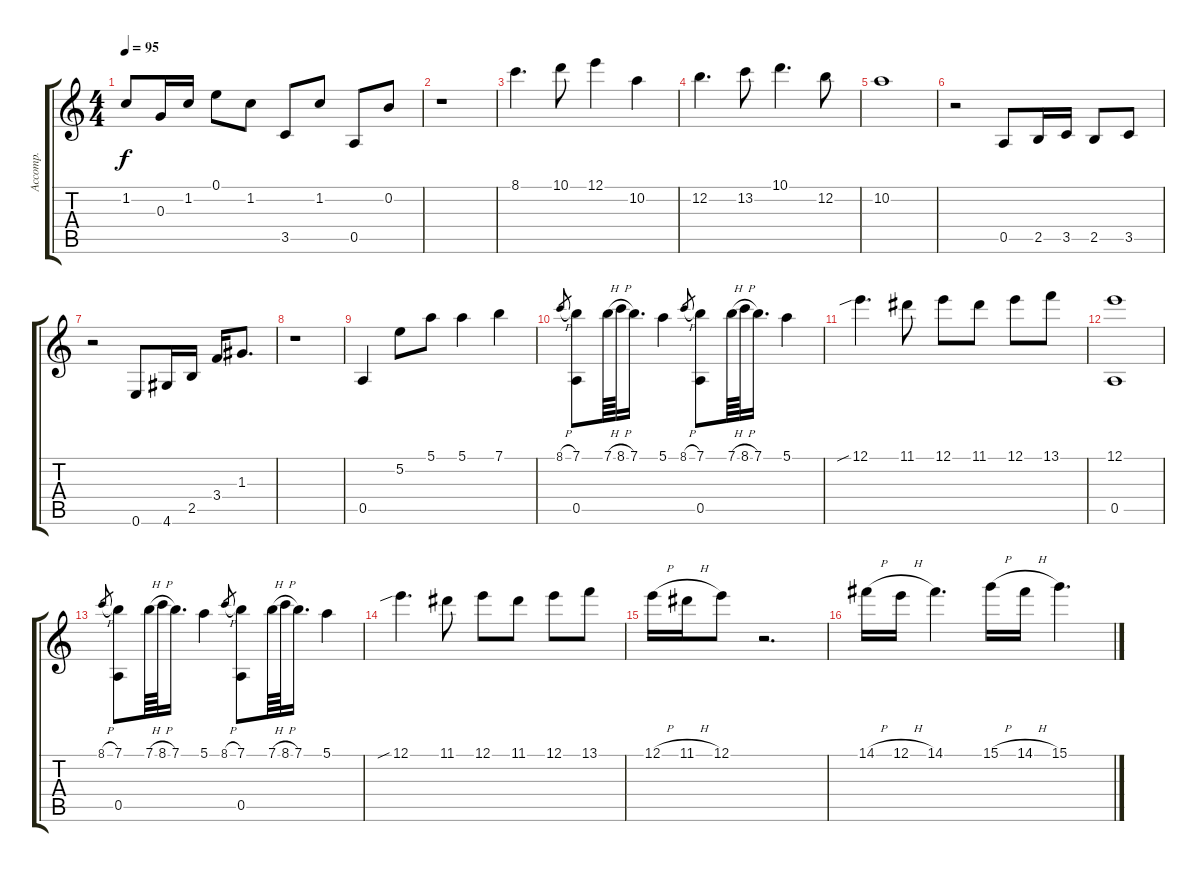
\track ("Accomp." "Accomp.") {instrument acousticguitarnylon}
\staff {score tabs}
\tuning (E4 B3 G3 D3 A2 E2) {hide}
\ts (4 4)
\tempo 95
\clef g2
\ks aminor
1.2.8{dy f} 0.3.16 1.2.16 0.1.8 1.2.8 3.5.8 1.2.8 0.5.8 0.2.8 |
r.1 |
8.1.4{d} 10.1.8 12.1.4 10.2.4 |
12.2.4{d} 13.2.8 10.1.4{d} 12.2.8 |
10.2.1 |
r.2 0.5.8 2.5.16 3.5.16 2.5.8 3.5.8 |
r.2 0.6.8 4.6.16 2.5.16 3.4.16 1.3.8{d} |
r.1 |
0.5.4 5.2.8 5.1.8 5.1.4 7.1.4 |
8.1{h}.8{gr} (7.1 0.5).8 7.1{h}.64 8.1{h}.64 7.1.16{d} 5.1.4 8.1{h}.8{gr} (7.1 0.5).8 7.1{h}.64 8.1{h}.64 7.1.16{d} 5.1.4 |
12.1{sib}.4{d} 11.1.8 12.1.8 11.1.8 12.1.8 13.1.8 |
(12.1 0.5).1 |
8.1{h}.8{gr} (7.1 0.5).8 7.1{h}.64 8.1{h}.64 7.1.16{d} 5.1.4 8.1{h}.8{gr} (7.1 0.5).8 7.1{h}.64 8.1{h}.64 7.1.16{d} 5.1.4 |
12.1{sib}.4{d} 11.1.8 12.1.8 11.1.8 12.1.8 13.1.8 |
12.1{h}.16 11.1{h}.16 12.1.8 r.2{d} |
14.1{h}.16 12.1{h}.16 14.1.4{d} 15.1{h}.16 14.1{h}.16 15.1.4{d}
